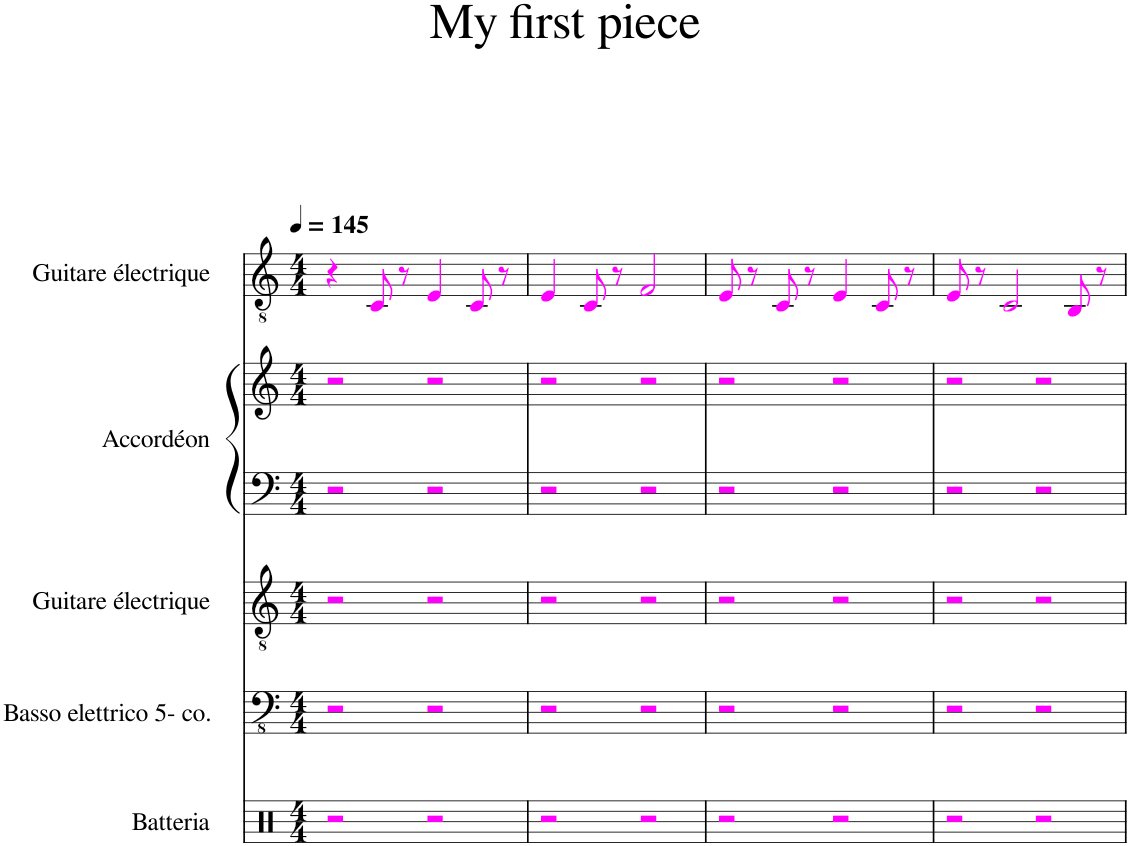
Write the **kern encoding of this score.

**kern	**kern	**kern	**kern	**kern	**kern
*part5	*part4	*part3	*part2	*part2	*part1
*staff6	*staff5	*staff4	*staff3	*staff2	*staff1
*I"Batteria	*I"Basso elettrico 5- co.	*I"Guitare électrique	*I"Accordéon	*	*I"Guitare électrique
*I'Batt.	*I'B. el.	*I'Guit. El.	*I'Acc.	*	*I'Guit. El.
*clefX	*clefFv4	*clefGv2	*clefF4	*clefG2	*clefGv2
*k[]	*k[]	*k[]	*k[]	*k[]	*k[]
*M4/4	*M4/4	*M4/4	*M4/4	*M4/4	*M4/4
*MM145	*MM145	*MM145	*MM145	*MM145	*MM145
=1	=1	=1	=1	=1	=1
2r	2r	2r	2r	2r	4r
.	.	.	.	.	8Ci/
.	.	.	.	.	8r
2r	2r	2r	2r	2r	4Ei/
.	.	.	.	.	8Ci/
.	.	.	.	.	8r
=2	=2	=2	=2	=2	=2
2r	2r	2r	2r	2r	4Ei/
.	.	.	.	.	8Ci/
.	.	.	.	.	8r
2r	2r	2r	2r	2r	2Fi/
=3	=3	=3	=3	=3	=3
2r	2r	2r	2r	2r	8Ei/
.	.	.	.	.	8r
.	.	.	.	.	8Ci/
.	.	.	.	.	8r
2r	2r	2r	2r	2r	4Ei/
.	.	.	.	.	8Ci/
.	.	.	.	.	8r
=4	=4	=4	=4	=4	=4
2r	2r	2r	2r	2r	8Ei/
.	.	.	.	.	8r
.	.	.	.	.	2Ci/
2r	2r	2r	2r	2r	.
.	.	.	.	.	8BBi/
.	.	.	.	.	8r
=	=	=	=	=	=
*-	*-	*-	*-	*-	*-
